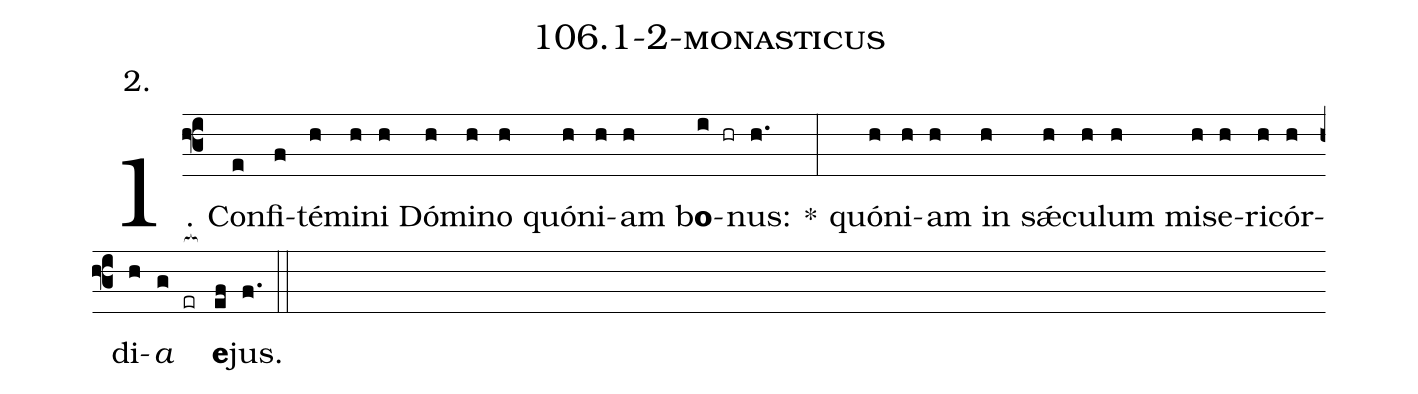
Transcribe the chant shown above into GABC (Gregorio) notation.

name: 106.1-2-monasticus;
annotation: 2.;
%%
(f3)1. Con(e)fi(f)té(h)mi(h)ni(h) Dó(h)mi(h)no(h) quón(h)i(h)am(h) b<b>o</b>(i hr)nus:(h.) *(:) quón(h)i(h)am(h) in(h) sǽ(h)cu(h)lum(h) mi(h)se(h)ri(h)cór(h)di(h)<i>a</i>(g er[ocb:1{]) <b>e</b>(ef[ocb:0}])jus.(f.) (::)
